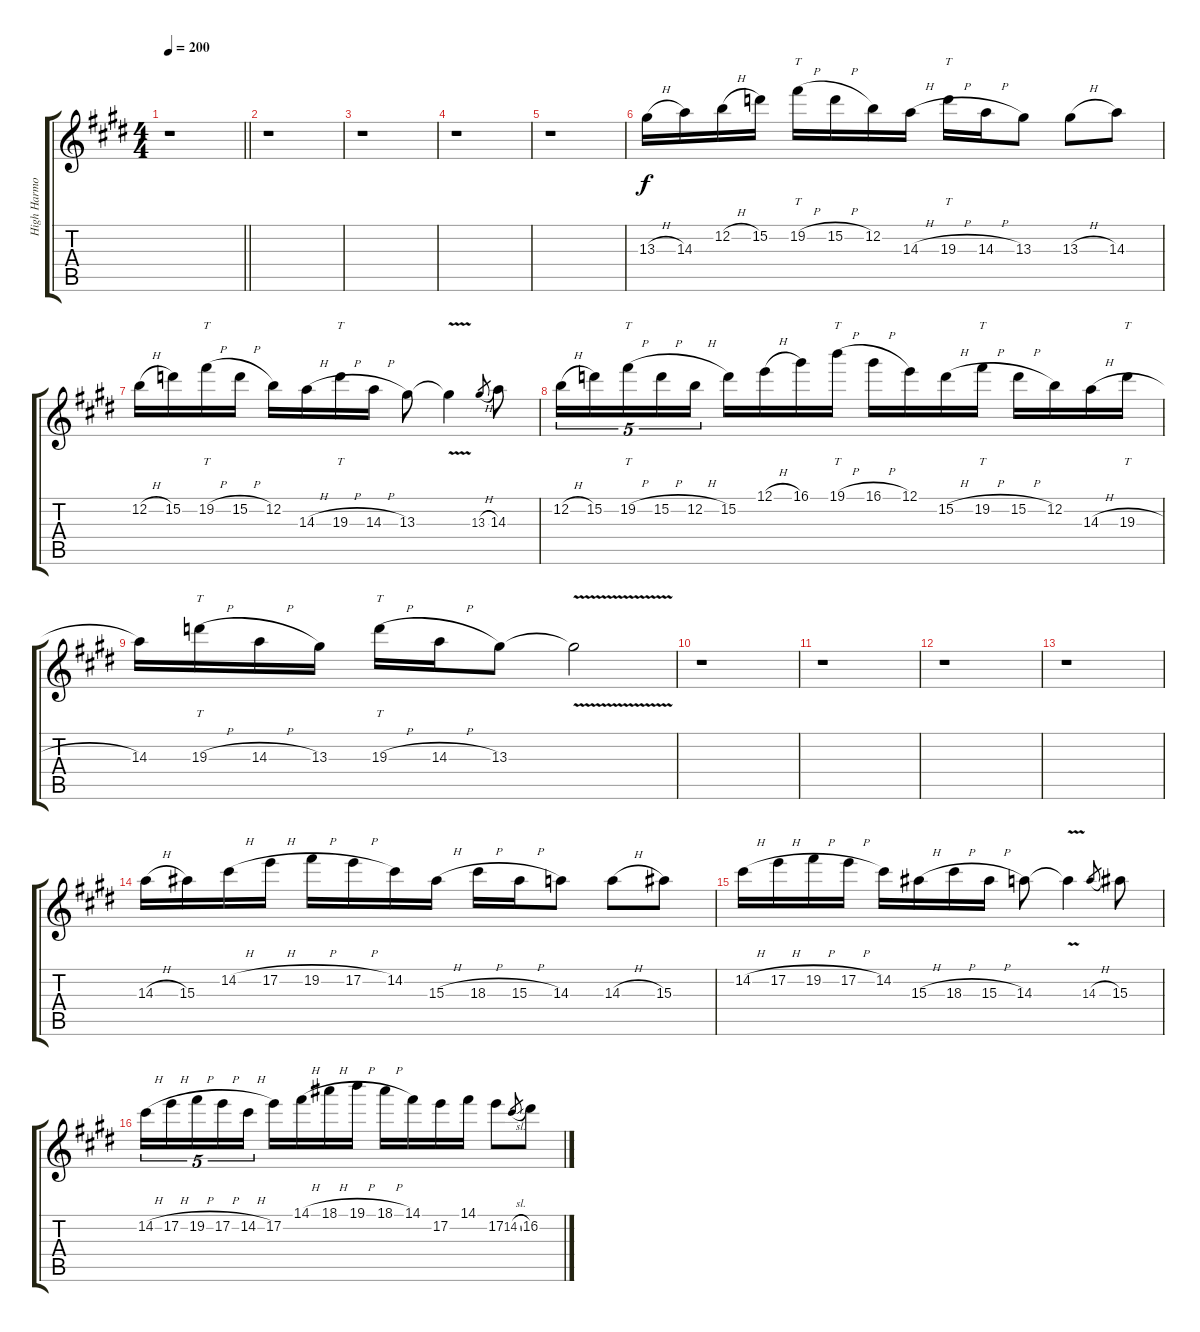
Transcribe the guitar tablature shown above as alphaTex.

\track ("High Harmony" "High Harmo") {instrument distortionguitar}
\staff {score tabs}
\tuning (E4 B3 G3 D3 A2 E2) {hide}
\ts (4 4)
\tempo 200
\clef g2
\barLineRight lightlight
\ks c#minor
r.1{dy f} |
\ks e
r.1 |
\ks c#minor
r.1 |
\ks e
r.1 |
\ks c#minor
r.1 |
\ks e
13.3{h}.16 14.3.16 12.2{h}.16 15.2.16 19.2{h}.16{tt} 15.2{h}.16 12.2.16 14.3{h}.16 19.3{h}.16{tt} 14.3{h}.16 13.3.8 13.3{h}.8 14.3.8 |
\ks c#minor
12.2{h}.16 15.2.16 19.2{h}.16{tt} 15.2{h}.16 12.2.16 14.3{h}.16 19.3{h}.16{tt} 14.3{h}.16 13.3.8 13.3{v t}.4 13.3{h}.8{gr} 14.3.8 |
\ks e
12.2{h}.16{tu (5 4)} 15.2.16{tu (5 4)} 19.2{h}.16{tt tu (5 4)} 15.2{h}.16{tu (5 4)} 12.2{h}.16{tu (5 4)} 15.2.16 12.1{h}.16 16.1.16 19.1{h}.16{tt} 16.1{h}.16 12.1.16 15.2{h}.16 19.2{h}.16{tt} 15.2{h}.16 12.2.16 14.3{h}.16 19.3{h}.16{tt} |
\ks c#minor
14.3.16 19.3{h}.16{tt} 14.3{h}.16 13.3.16 19.3{h}.16{tt} 14.3{h}.16 13.3.8 13.3{v t}.2 |
\ks e
r.1 |
\ks c#minor
r.1 |
\ks e
r.1 |
\ks c#minor
r.1 |
\ks e
14.3{h}.16 15.3.16 14.2{h}.16 17.2{h}.16 19.2{h}.16 17.2{h}.16 14.2.16 15.3{h}.16 18.3{h}.16 15.3{h}.16 14.3.8 14.3{h}.8 15.3.8 |
\ks c#minor
14.2{h}.16 17.2{h}.16 19.2{h}.16 17.2{h}.16 14.2.16 15.3{h}.16 18.3{h}.16 15.3{h}.16 14.3.8 14.3{v t}.4 14.3{h}.8{gr} 15.3.8 |
\ks e
14.2{h}.16{tu (5 4)} 17.2{h}.16{tu (5 4)} 19.2{h}.16{tu (5 4)} 17.2{h}.16{tu (5 4)} 14.2{h}.16{tu (5 4)} 17.2.16 14.1{h}.16 18.1{h}.16 19.1{h}.16 18.1{h}.16 14.1.16 17.2.16 14.1.16 17.2.8 14.2{sl}.8{gr} 16.2.8
